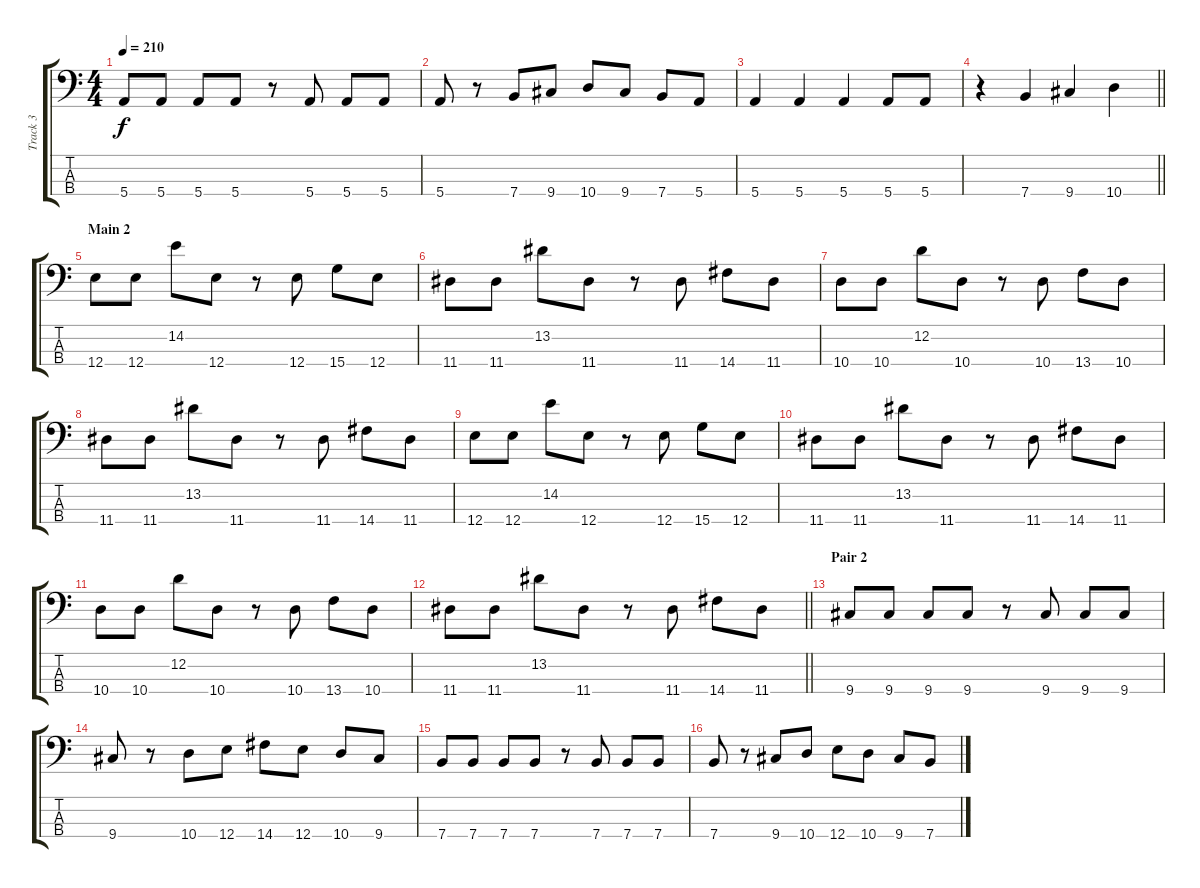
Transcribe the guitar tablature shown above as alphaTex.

\track ("Track 3" "Track 3") {instrument electricbassfinger}
\staff {score tabs}
\tuning (G2 D2 A1 E1) {hide}
\ts (4 4)
\tempo 210
\clef f4
\ks c
5.4.8{dy f} 5.4.8 5.4.8 5.4.8 r.8 5.4.8 5.4.8 5.4.8 |
5.4.8 r.8 7.4.8 9.4.8 10.4.8 9.4.8 7.4.8 5.4.8 |
5.4.4 5.4.4 5.4.4 5.4.8 5.4.8 |
\barLineRight lightlight
r.4 7.4.4 9.4.4 10.4.4 |
\section ("" "Main 2")
12.4.8 12.4.8 14.2.8 12.4.8 r.8 12.4.8 15.4.8 12.4.8 |
11.4.8 11.4.8 13.2.8 11.4.8 r.8 11.4.8 14.4.8 11.4.8 |
10.4.8 10.4.8 12.2.8 10.4.8 r.8 10.4.8 13.4.8 10.4.8 |
11.4.8 11.4.8 13.2.8 11.4.8 r.8 11.4.8 14.4.8 11.4.8 |
12.4.8 12.4.8 14.2.8 12.4.8 r.8 12.4.8 15.4.8 12.4.8 |
11.4.8 11.4.8 13.2.8 11.4.8 r.8 11.4.8 14.4.8 11.4.8 |
10.4.8 10.4.8 12.2.8 10.4.8 r.8 10.4.8 13.4.8 10.4.8 |
\barLineRight lightlight
11.4.8 11.4.8 13.2.8 11.4.8 r.8 11.4.8 14.4.8 11.4.8 |
\section ("" "Pair 2")
9.4.8 9.4.8 9.4.8 9.4.8 r.8 9.4.8 9.4.8 9.4.8 |
9.4.8 r.8 10.4.8 12.4.8 14.4.8 12.4.8 10.4.8 9.4.8 |
7.4.8 7.4.8 7.4.8 7.4.8 r.8 7.4.8 7.4.8 7.4.8 |
7.4.8 r.8 9.4.8 10.4.8 12.4.8 10.4.8 9.4.8 7.4.8
